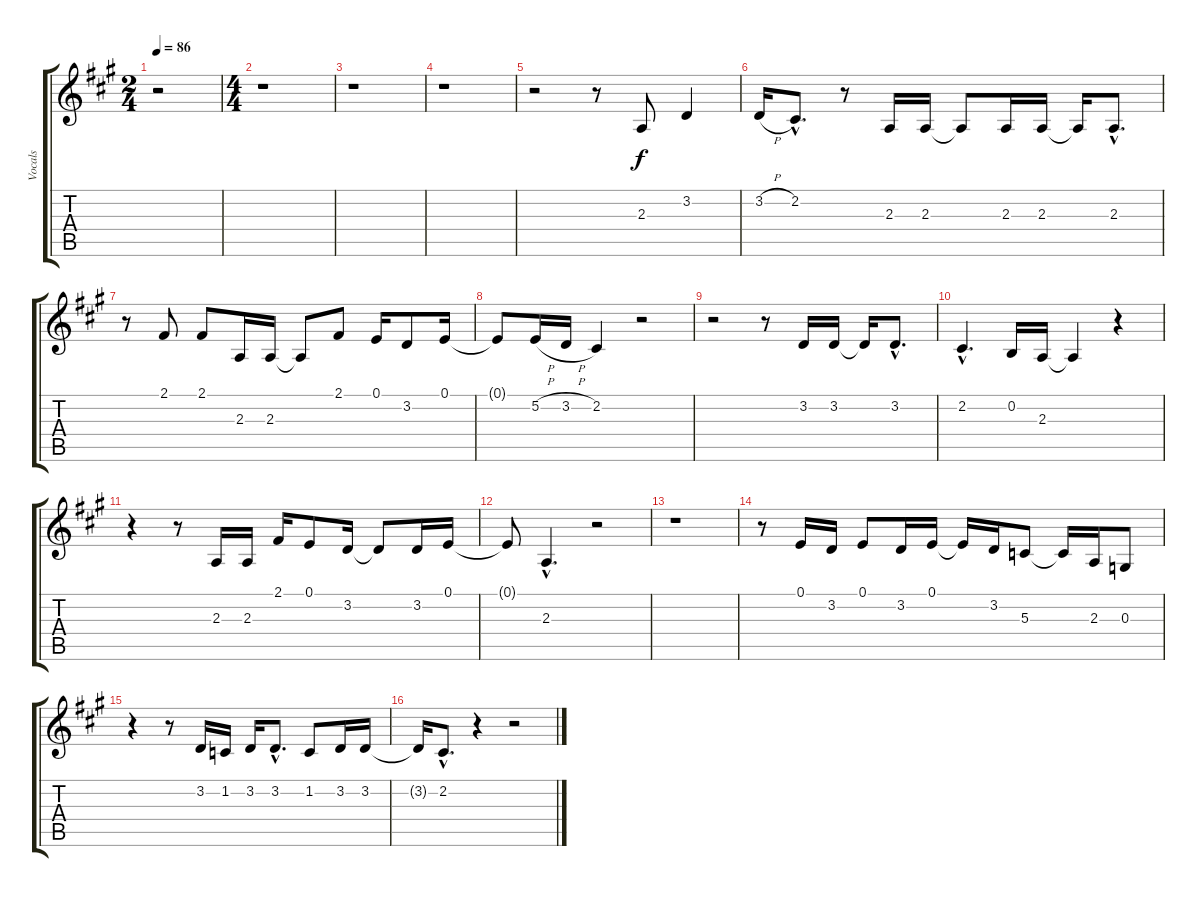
\track ("Vocals" "Vocals") {instrument harmonica}
\staff {score tabs}
\tuning (E4 B3 G3 D3 A2 E2) {hide}
\ts (2 4)
\tempo 86
\clef g2
\ks a
r.2{dy f instrument harmonica} |
\ts (4 4)
r.1 |
r.1 |
r.1 |
r.2 r.8 2.3.8 3.2.4 |
3.2{h}.16 2.2{hac}.8{d} r.8 2.3.16 2.3.16 2.3{t}.8 2.3.16 2.3.16 2.3{t}.16 2.3{hac}.8{d} |
r.8 2.1.8 2.1.8 2.3.16 2.3.16 2.3{t}.8 2.1.8 0.1.16 3.2.8 0.1.16 |
0.1{t}.8 5.2{h}.16 3.2{h}.16 2.2.4 r.2 |
r.2 r.8 3.2.16 3.2.16 3.2{t}.16 3.2{hac}.8{d} |
2.2{hac}.4{d} 0.2.16 2.3.16 2.3{t}.4 r.4 |
r.4 r.8 2.3.16 2.3.16 2.1.16 0.1.8 3.2.16 3.2{t}.8 3.2.16 0.1.16 |
0.1{t}.8 2.3{hac}.4{d} r.2 |
r.1 |
r.8 0.1.16 3.2.16 0.1.8 3.2.16 0.1.16 0.1{t}.16 3.2.16 5.3.8 5.3{t}.16 2.3.16 0.3.8 |
r.4 r.8 3.2.16 1.2.16 3.2.16 3.2{hac}.8{d} 1.2.8 3.2.16 3.2.16 |
3.2{t}.16 2.2{hac}.8{d} r.4 r.2
